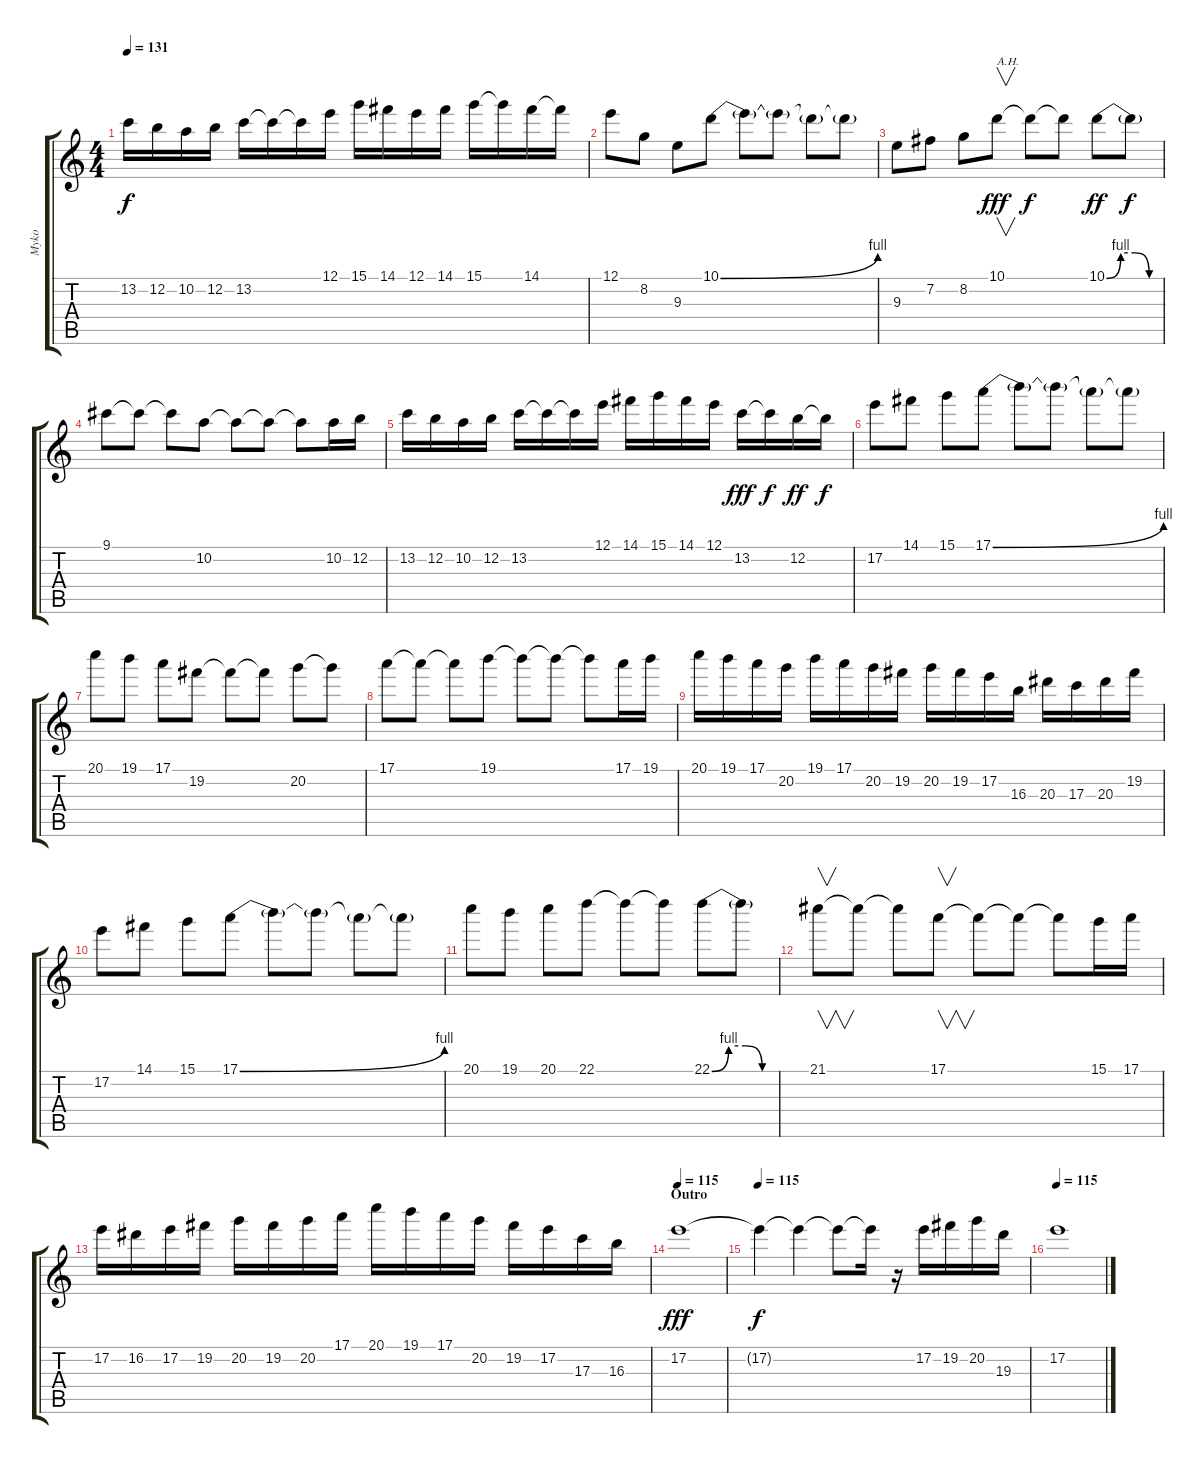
\track ("Myko" "Myko") {instrument distortionguitar}
\staff {score tabs}
\tuning (E4 B3 G3 D3 A2 E2) {hide}
\ts (4 4)
\tempo 131
\clef g2
\ks c
13.2.16{dy f volume 16 instrument distortionguitar} 12.2.16 10.2.16 12.2.16 13.2.16 13.2{t}.16 13.2{t}.16 12.1.16 15.1.16 14.1.16 12.1.16 14.1.16 15.1.16 15.1{t}.16 14.1.16 14.1{t}.16 |
12.1.8{volume 13 instrument distortionguitar} 8.2.8 9.3.8 10.1{be (bend 0 0 60 4)}.8 10.1{t}.8 10.1{t}.8 10.1{t}.8 10.1{t}.8 |
9.3.8{volume 13 instrument distortionguitar} 7.2.8 8.2.8 10.1.8{v txt "A.H." dy fff instrument guitarharmonics} 10.1{t}.8{dy f} 10.1{t}.8 10.1{be (custom 0 0 15 4 30 4 45 0 60 0)}.8{dy ff} 10.1{t}.8{dy f} |
9.1.8{volume 13 instrument distortionguitar} 9.1{t}.8 9.1{t}.8 10.2.8 10.2{t}.8 10.2{t}.8 10.2{t}.8 10.2.16 12.2.16 |
13.2.16{volume 16 instrument distortionguitar} 12.2.16 10.2.16 12.2.16 13.2.16 13.2{t}.16 13.2{t}.16 12.1.16 14.1.16 15.1.16 14.1.16 12.1.16 13.2.16{dy fff} 13.2{t}.16{dy f} 12.2.16{dy ff} 12.2{t}.16{dy f instrument distortionguitar} |
17.2.8{volume 15 instrument distortionguitar} 14.1.8 15.1.8 17.1{be (bend 0 0 60 4)}.8 17.1{t}.8 17.1{t}.8 17.1{t}.8 17.1{t}.8 |
20.1.8{instrument distortionguitar} 19.1.8 17.1.8 19.2.8 19.2{t}.8 19.2{t}.8 20.2.8 20.2{t}.8 |
17.1.8 17.1{t}.8 17.1{t}.8 19.1.8 19.1{t}.8 19.1{t}.8 19.1{t}.8 17.1.16 19.1.16 |
20.1.16{volume 15 instrument distortionguitar} 19.1.16 17.1.16 20.2.16 19.1.16 17.1.16 20.2.16 19.2.16 20.2.16 19.2.16 17.2.16 16.3.16 20.3.16 17.3.16 20.3.16 19.2.16 |
17.2.8{volume 15 instrument distortionguitar} 14.1.8 15.1.8 17.1{be (bend 0 0 60 4)}.8 17.1{t}.8 17.1{t}.8 17.1{t}.8 17.1{t}.8 |
20.1.8{instrument distortionguitar} 19.1.8 20.1.8 22.1.8 22.1{t}.8 22.1{t}.8 22.1{be (custom 0 0 15 4 30 4 45 0 60 0)}.8 22.1{t}.8 |
21.1.8{v} 21.1{t}.8 21.1{t}.8 17.1.8{v} 17.1{t}.8 17.1{t}.8 17.1{t}.8 15.1.16{instrument distortionguitar} 17.1.16 |
17.2.16 16.2.16 17.2.16 19.2.16 20.2.16 19.2.16 20.2.16 17.1.16 20.1.16 19.1.16 17.1.16 20.2.16 19.2.16 17.2.16 17.3.16 16.3.16 |
\section ("" "Outro")
\tempo 115
17.2.1{dy fff volume 8} |
\tempo 115
17.2{t}.4{dy f} 17.2{t}.4 17.2{t}.8 17.2{t}.16 r.16{volume 14} 17.2.16{volume 13} 19.2.16 20.2.16 19.3.16 |
\tempo 115
17.2.1{volume 8}
